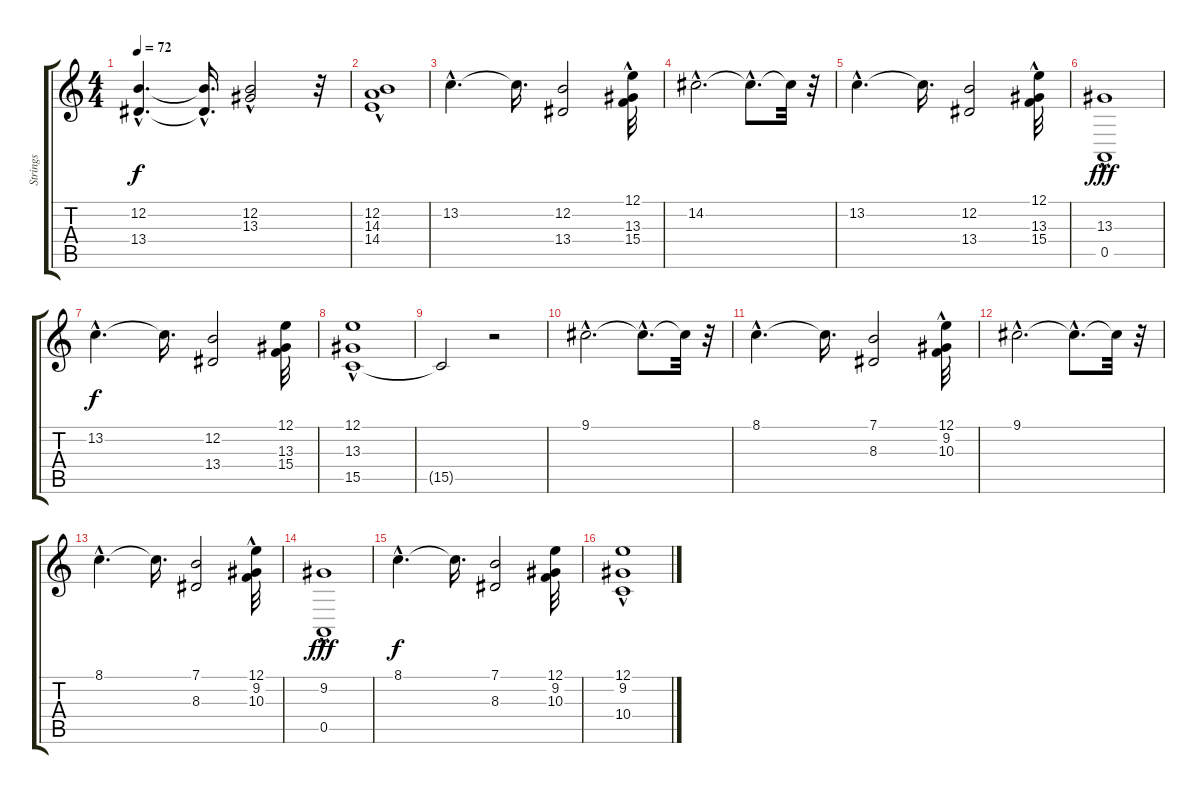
\track ("Strings" "Strings") {instrument synthstrings1}
\staff {score tabs}
\tuning (E4 B3 G3 D3 A2 E2) {hide}
\ts (4 4)
\tempo 72
\clef g2
\ks c
(12.2{hac t} 13.4{hac t}).4{d dy f} (12.2{t} 13.4{hac t}).16{d} (12.2 13.3{hac}).2 r.32 |
(12.2 14.3 14.4{hac}).1 |
13.2{hac}.4{d} 13.2{t}.16{d} (12.2 13.4).2 (12.1{hac} 13.3 15.4).32 |
14.2{hac}.2{d} 14.2{hac t}.8{d} 14.2{t}.32 r.32 |
13.2{hac}.4{d} 13.2{t}.16{d} (12.2 13.4).2 (12.1{hac} 13.3 15.4).32 |
(13.3{hac} 0.5).1{dy fff} |
13.2{hac}.4{d dy f} 13.2{t}.16{d} (12.2 13.4).2 (12.1 13.3 15.4).32 |
(12.1{hac} 13.3 15.5).1 |
15.5{t}.2 r.2 |
9.1{hac}.2{d} 9.1{hac t}.8{d} 9.1{t}.32 r.32 |
8.1{hac}.4{d} 8.1{t}.16{d} (7.1 8.3).2{volume 11} (12.1{hac} 9.2 10.3).32{volume 8} |
9.1{hac}.2{d volume 8} 9.1{hac t}.8{d} 9.1{t}.32 r.32 |
8.1{hac}.4{d volume 5} 8.1{t}.16{d} (7.1 8.3).2{volume 3} (12.1{hac} 9.2 10.3).32{volume 2} |
(9.2{hac} 0.5).1{dy fff volume 1} |
8.1{hac}.4{d dy f volume 0} 8.1{t}.16{d} (7.1 8.3).2 (12.1 9.2 10.3).32 |
(12.1{hac} 9.2 10.4).1
